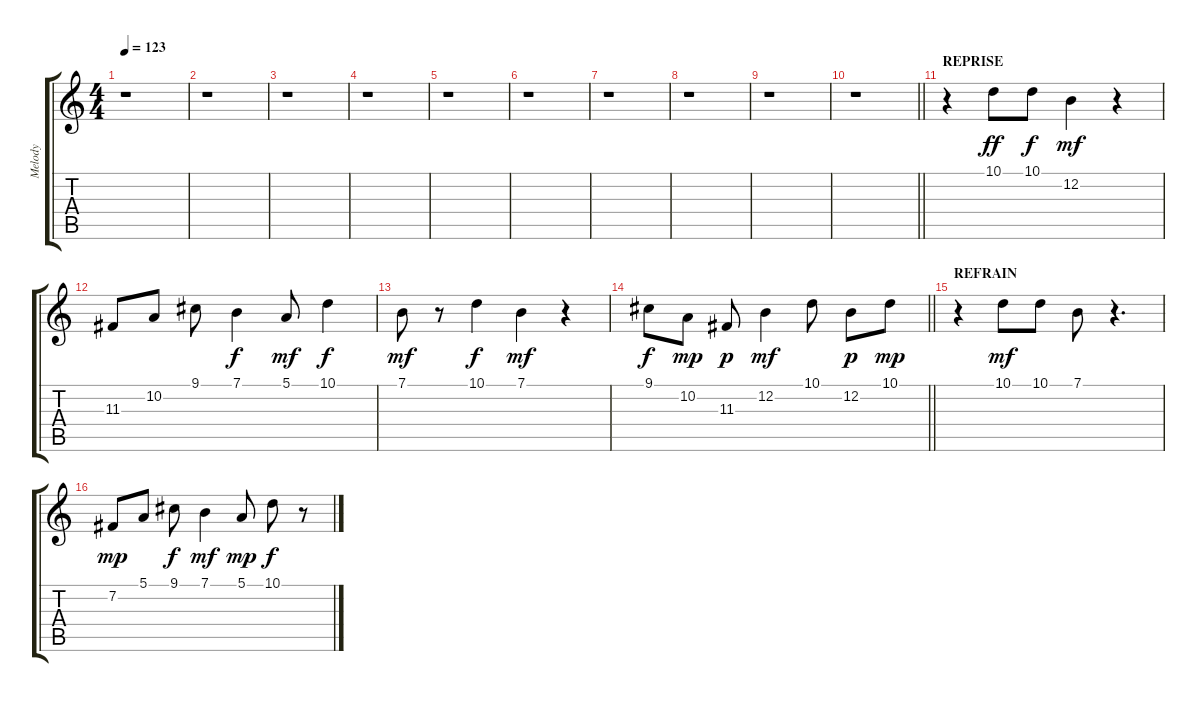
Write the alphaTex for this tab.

\track ("Melody" "Melody") {instrument lead3calliope}
\staff {score tabs}
\tuning (E4 B3 G3 D3 A2 E2) {hide}
\ts (4 4)
\tempo 123
\clef g2
\ks c
r.1{dy mp} |
r.1 |
r.1 |
r.1 |
r.1 |
r.1 |
r.1 |
r.1 |
r.1 |
\barLineRight lightlight
r.1 |
\section ("" "REPRISE")
r.4 10.1.8{dy ff} 10.1.8{dy f} 12.2.4{dy mf} r.4 |
11.3.8 10.2.8 9.1.8 7.1.4{dy f} 5.1.8{dy mf} 10.1.4{dy f} |
7.1.8{dy mf} r.8 10.1.4{dy f} 7.1.4{dy mf} r.4 |
\barLineRight lightlight
9.1.8{dy f} 10.2.8{dy mp} 11.3.8{dy p} 12.2.4{dy mf} 10.1.8 12.2.8{dy p} 10.1.8{dy mp} |
\section ("" "REFRAIN")
r.4 10.1.8{dy mf} 10.1.8 7.1.8 r.4{d} |
7.2.8{dy mp} 5.1.8 9.1.8{dy f} 7.1.4{dy mf} 5.1.8{dy mp} 10.1.8{dy f} r.8
